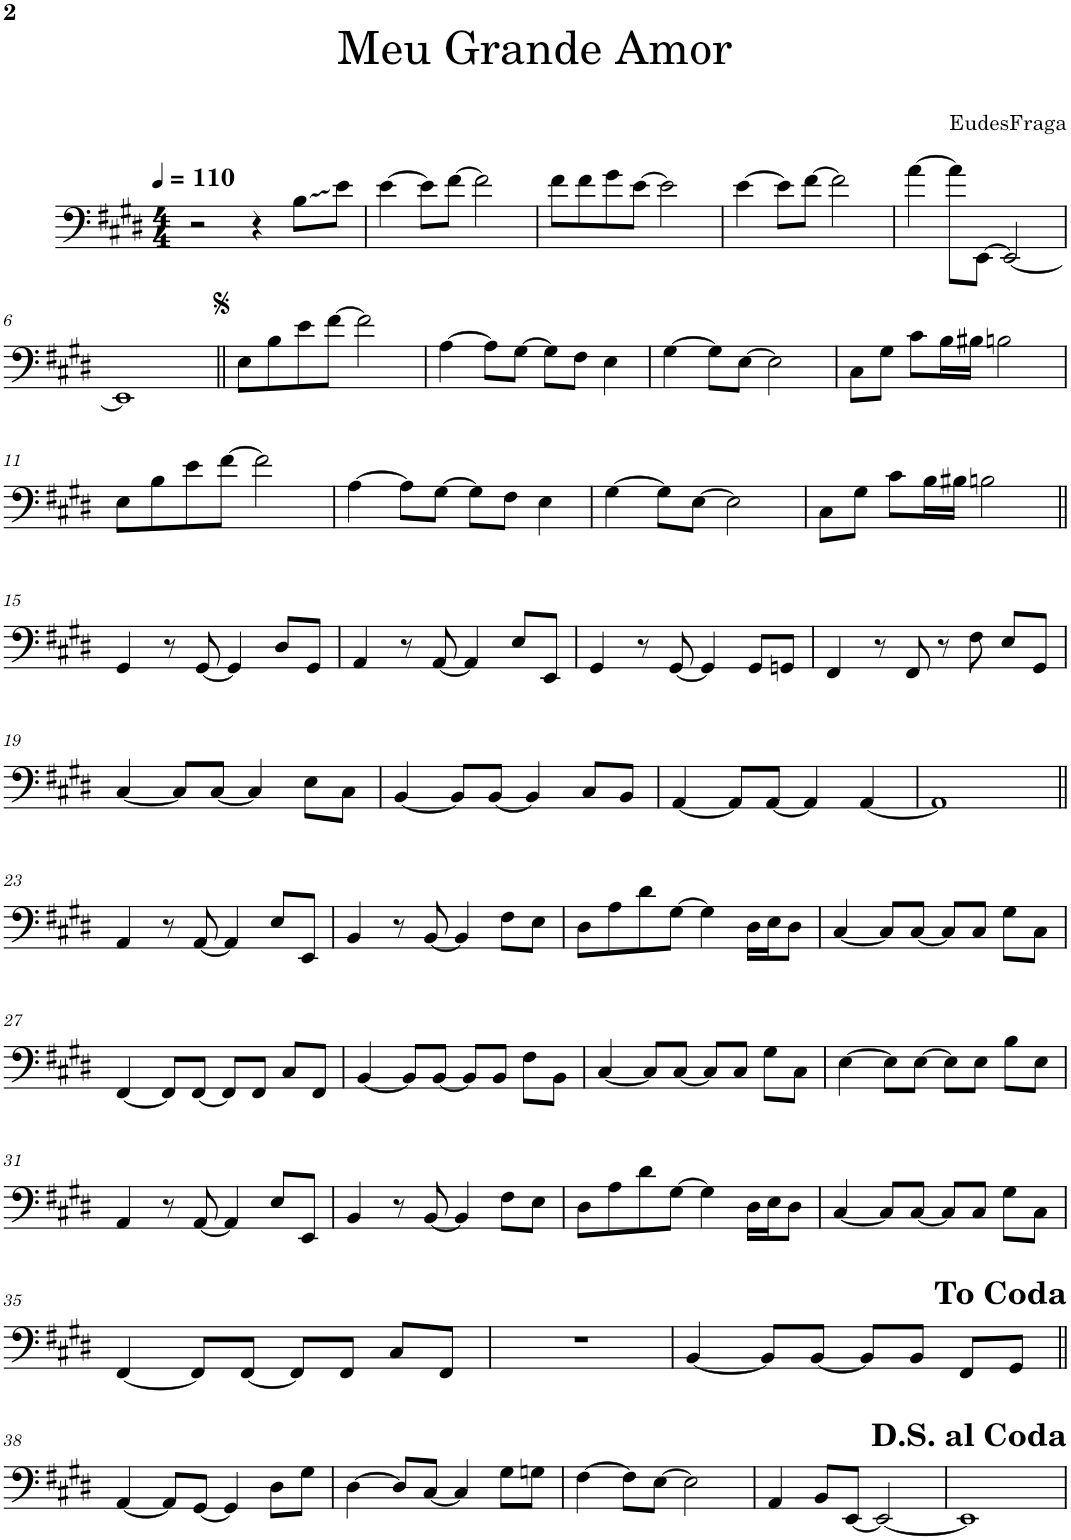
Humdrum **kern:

**kern
*part1
*staff1
*I"Acoustic Bass
*I'Bass
*clefF4
*Trd7c12
*k[f#c#g#d#]
*M4/4
*MM110
=1
2r
4r
8B\L
8e\J
=2
[4e\
8e\L]
[8f#\J
2f#\]
=3
8f#\L
8f#\
8g#\
[8e\J
2e\]
=4
[4e\
8e\L]
[8f#\J
2f#\]
=5
[4a\
8a\L]
[8EE\J
2EE/_
!!LO:LB:g=z
=6
1EE]
=7||
8E\L
8B\
8e\
[8f#\J
2f#\]
=8
[4A\
8A\L]
[8G#\J
8G#\L]
8F#\J
4E\
=9
[4G#\
8G#\L]
[8E\J
2E\]
=10
8C#\L
8G#\J
8c#\L
16B\L
16B#X\JJ
2Bn\
!!LO:LB:g=z
=11
8E\L
8B\
8e\
[8f#\J
2f#\]
=12
[4A\
8A\L]
[8G#\J
8G#\L]
8F#\J
4E\
=13
[4G#\
8G#\L]
[8E\J
2E\]
=14
8C#\L
8G#\J
8c#\L
16B\L
16B#X\JJ
2Bn\
!!LO:LB:g=z
=15||
4GG#/
8r
[8GG#/
4GG#/]
8D#/L
8GG#/J
=16
4AA/
8r
[8AA/
4AA/]
8E/L
8EE/J
=17
4GG#/
8r
[8GG#/
4GG#/]
8GG#/L
8GGn/J
=18
4FF#/
8r
8FF#/
8r
8F#\
8E/L
8GG#/J
!!LO:LB:g=z
=19
[4C#/
8C#/L]
[8C#/J
4C#/]
8E\L
8C#\J
=20
[4BB/
8BB/L]
[8BB/J
4BB/]
8C#/L
8BB/J
=21
[4AA/
8AA/L]
[8AA/J
4AA/]
[4AA/
=22
1AA]
!!LO:LB:g=z
=23||
4AA/
8r
[8AA/
4AA/]
8E/L
8EE/J
=24
4BB/
8r
[8BB/
4BB/]
8F#\L
8E\J
=25
8D#\L
8A\
8d#\
[8G#\J
4G#\]
16D#\LL
16E\J
8D#\J
=26
[4C#/
8C#/L]
[8C#/J
8C#/L]
8C#/J
8G#\L
8C#\J
!!LO:LB:g=z
=27
[4FF#/
8FF#/L]
[8FF#/J
8FF#/L]
8FF#/J
8C#/L
8FF#/J
=28
[4BB/
8BB/L]
[8BB/J
8BB/L]
8BB/J
8F#\L
8BB\J
=29
[4C#/
8C#/L]
[8C#/J
8C#/L]
8C#/J
8G#\L
8C#\J
=30
[4E\
8E\L]
[8E\J
8E\L]
8E\J
8B\L
8E\J
!!LO:LB:g=z
=31
4AA/
8r
[8AA/
4AA/]
8E/L
8EE/J
=32
4BB/
8r
[8BB/
4BB/]
8F#\L
8E\J
=33
8D#\L
8A\
8d#\
[8G#\J
4G#\]
16D#\LL
16E\J
8D#\J
=34
[4C#/
8C#/L]
[8C#/J
8C#/L]
8C#/J
8G#\L
8C#\J
!!LO:LB:g=z
=35
[4FF#/
8FF#/L]
[8FF#/J
8FF#/L]
8FF#/J
8C#/L
8FF#/J
=36
1r
=37
[4BB/
8BB/L]
[8BB/J
8BB/L]
8BB/J
8FF#/L
8GG#/J
!LO:TX:a:t=<b><font size="15"/>To Coda</b>
!!LO:LB:g=z
=38||
[4AA/
8AA/L]
[8GG#/J
4GG#/]
8D#\L
8G#\J
=39
[4D#\
8D#/L]
[8C#/J
4C#/]
8G#\L
8Gn\J
=40
[4F#\
8F#\L]
[8E\J
2E\]
=41
4AA/
8BB/L
[8EE/J
2EE/_
=42
1EE]
!LO:TX:a:t=<b><font size="15"/>D.S. al Coda</b>
=
*-
